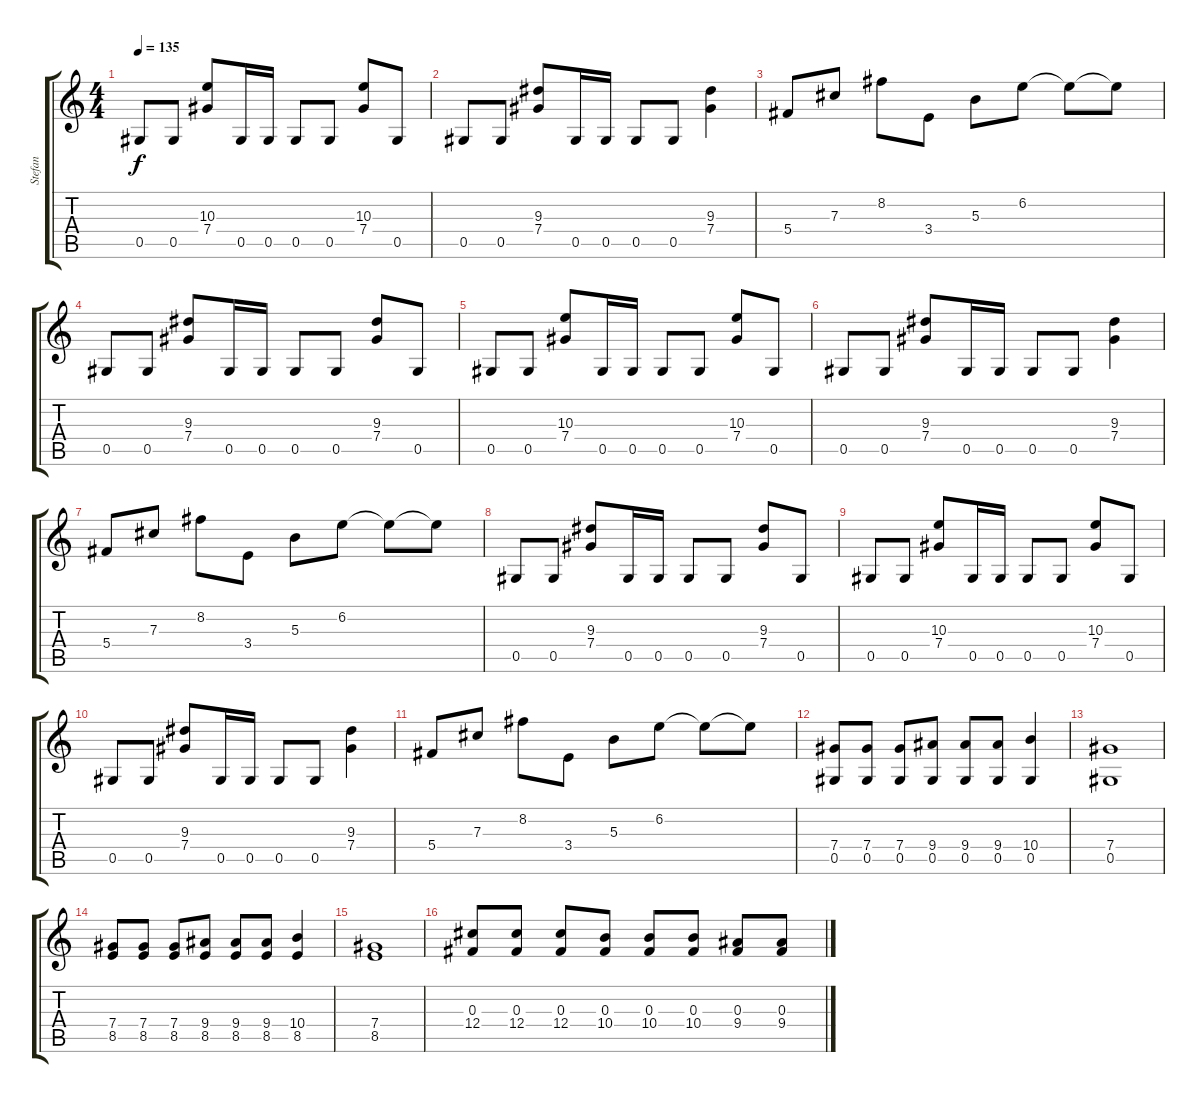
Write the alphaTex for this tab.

\track ("Stefan" "Stefan") {instrument distortionguitar}
\staff {score tabs}
\tuning (Eb4 Bb3 Gb3 Db3 Ab2 Eb2) {hide}
\ts (4 4)
\tempo 135
\clef g2
\ks c
0.5.8{dy f} 0.5.8 (10.3 7.4).8 0.5.16 0.5.16 0.5.8 0.5.8 (10.3 7.4).8 0.5.8 |
0.5.8 0.5.8 (9.3 7.4).8 0.5.16 0.5.16 0.5.8 0.5.8 (9.3 7.4).4 |
5.4.8 7.3.8 8.2.8 3.4.8 5.3.8 6.2.8 6.2{t}.8 6.2{t}.8 |
0.5.8 0.5.8 (9.3 7.4).8 0.5.16 0.5.16 0.5.8 0.5.8 (9.3 7.4).8 0.5.8 |
0.5.8 0.5.8 (10.3 7.4).8 0.5.16 0.5.16 0.5.8 0.5.8 (10.3 7.4).8 0.5.8 |
0.5.8 0.5.8 (9.3 7.4).8 0.5.16 0.5.16 0.5.8 0.5.8 (9.3 7.4).4 |
5.4.8 7.3.8 8.2.8 3.4.8 5.3.8 6.2.8 6.2{t}.8 6.2{t}.8 |
0.5.8 0.5.8 (9.3 7.4).8 0.5.16 0.5.16 0.5.8 0.5.8 (9.3 7.4).8 0.5.8 |
0.5.8 0.5.8 (10.3 7.4).8 0.5.16 0.5.16 0.5.8 0.5.8 (10.3 7.4).8 0.5.8 |
0.5.8 0.5.8 (9.3 7.4).8 0.5.16 0.5.16 0.5.8 0.5.8 (9.3 7.4).4 |
5.4.8 7.3.8 8.2.8 3.4.8 5.3.8 6.2.8 6.2{t}.8 6.2{t}.8 |
(7.4 0.5).8 (7.4 0.5).8 (7.4 0.5).8 (9.4 0.5).8 (9.4 0.5).8 (9.4 0.5).8 (10.4 0.5).4 |
(7.4 0.5).1 |
(7.4 8.5).8 (7.4 8.5).8 (7.4 8.5).8 (9.4 8.5).8 (9.4 8.5).8 (9.4 8.5).8 (10.4 8.5).4 |
(7.4 8.5).1 |
(0.3 12.4).8 (0.3 12.4).8 (0.3 12.4).8 (0.3 10.4).8 (0.3 10.4).8 (0.3 10.4).8 (0.3 9.4).8 (0.3 9.4).8
